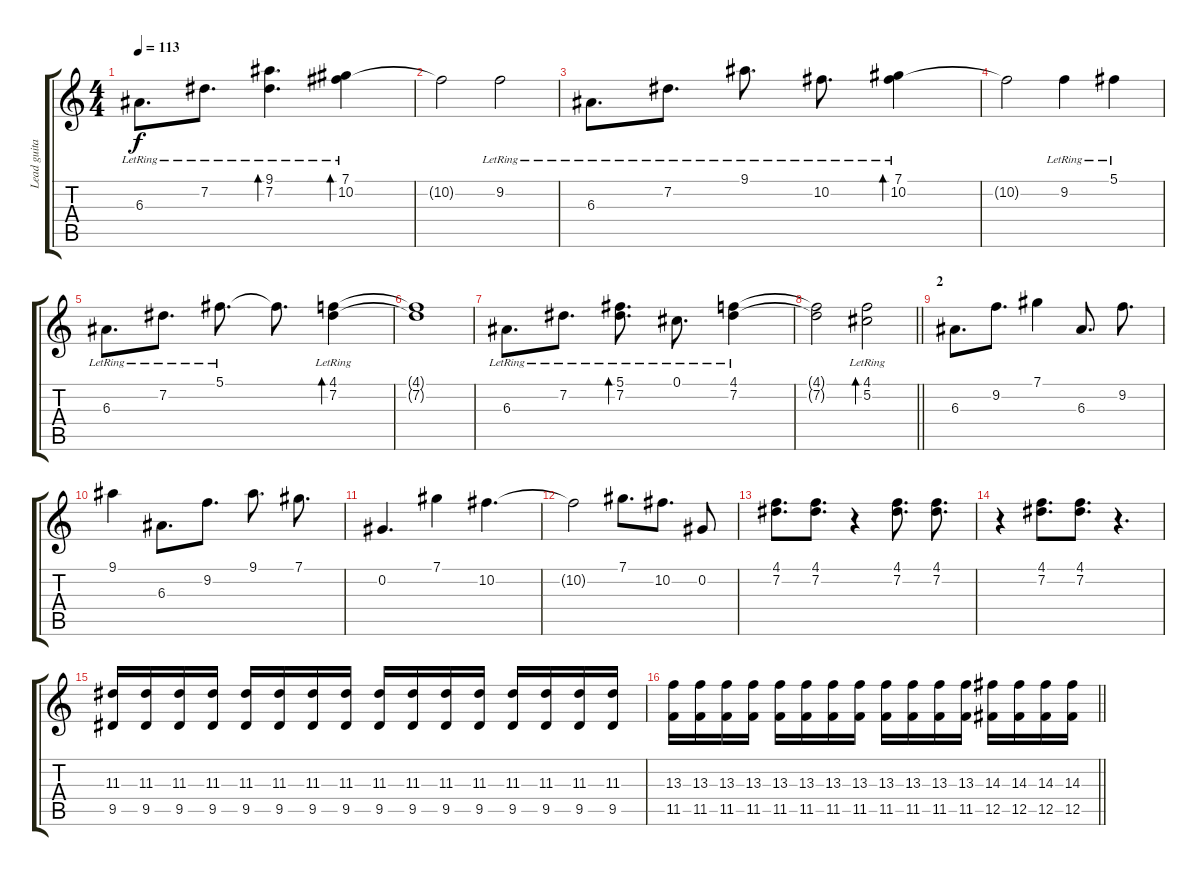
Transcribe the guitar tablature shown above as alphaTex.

\track ("Lead guitar" "Lead guita") {instrument acousticguitarsteel}
\staff {score tabs}
\tuning (Db4 Ab3 E3 B2 Gb2 B1) {hide}
\ts (4 4)
\tempo 113
\clef g2
\ks c
6.3{lr}.8{d dy f} 7.2{lr}.8{d} (9.1{lr} 7.2).4{d bd 240} (7.1{lr} 10.2{lr}).4{bd 240} |
10.2{t}.2 9.2{lr}.2 |
6.3{lr}.8{d} 7.2{lr}.8{d} 9.1{lr}.8{d} 10.2{lr}.8{d} (7.1{lr} 10.2{lr}).4{bd 240} |
10.2{t}.2 9.2{lr}.4 5.1{lr}.4 |
6.3{lr}.8{d} 7.2{lr}.8{d} 5.1{lr}.8{d} 5.1{t}.8{d} (4.1{lr} 7.2{lr}).4{bd 240} |
(4.1{t} 7.2{t}).1 |
6.3{lr}.8{d} 7.2{lr}.8{d} (5.1{lr} 7.2{lr}).8{d bd 240} 0.1{lr}.8{d} (4.1{lr} 7.2{lr}).4 |
\barLineRight lightlight
(4.1{t} 7.2{t}).2 (4.1{lr} 5.2{lr}).2{bd 240} |
\section ("" "2")
6.3.8{d volume 12 instrument overdrivenguitar} 9.2.8{d} 7.1.4 6.3.8{d} 9.2.8{d} |
9.1.4 6.3.8{d} 9.2.8{d} 9.1.8{d} 7.1.8{d} |
0.2.4{d} 7.1.4 10.2.4{d} |
10.2{t}.2 7.1.8{d} 10.2.8{d} 0.2.8 |
(4.1 7.2).8{d} (4.1 7.2).8{d} r.4 (4.1 7.2).8{d} (4.1 7.2).8{d} |
r.4 (4.1 7.2).8{d} (4.1 7.2).8{d} r.4{d} |
(11.3 9.5).16 (11.3 9.5).16 (11.3 9.5).16 (11.3 9.5).16 (11.3 9.5).16 (11.3 9.5).16 (11.3 9.5).16 (11.3 9.5).16 (11.3 9.5).16 (11.3 9.5).16 (11.3 9.5).16 (11.3 9.5).16 (11.3 9.5).16 (11.3 9.5).16 (11.3 9.5).16 (11.3 9.5).16 |
\barLineRight lightlight
(13.3 11.5).16 (13.3 11.5).16 (13.3 11.5).16 (13.3 11.5).16 (13.3 11.5).16 (13.3 11.5).16 (13.3 11.5).16 (13.3 11.5).16 (13.3 11.5).16 (13.3 11.5).16 (13.3 11.5).16 (13.3 11.5).16 (14.3 12.5).16 (14.3 12.5).16 (14.3 12.5).16 (14.3 12.5).16
